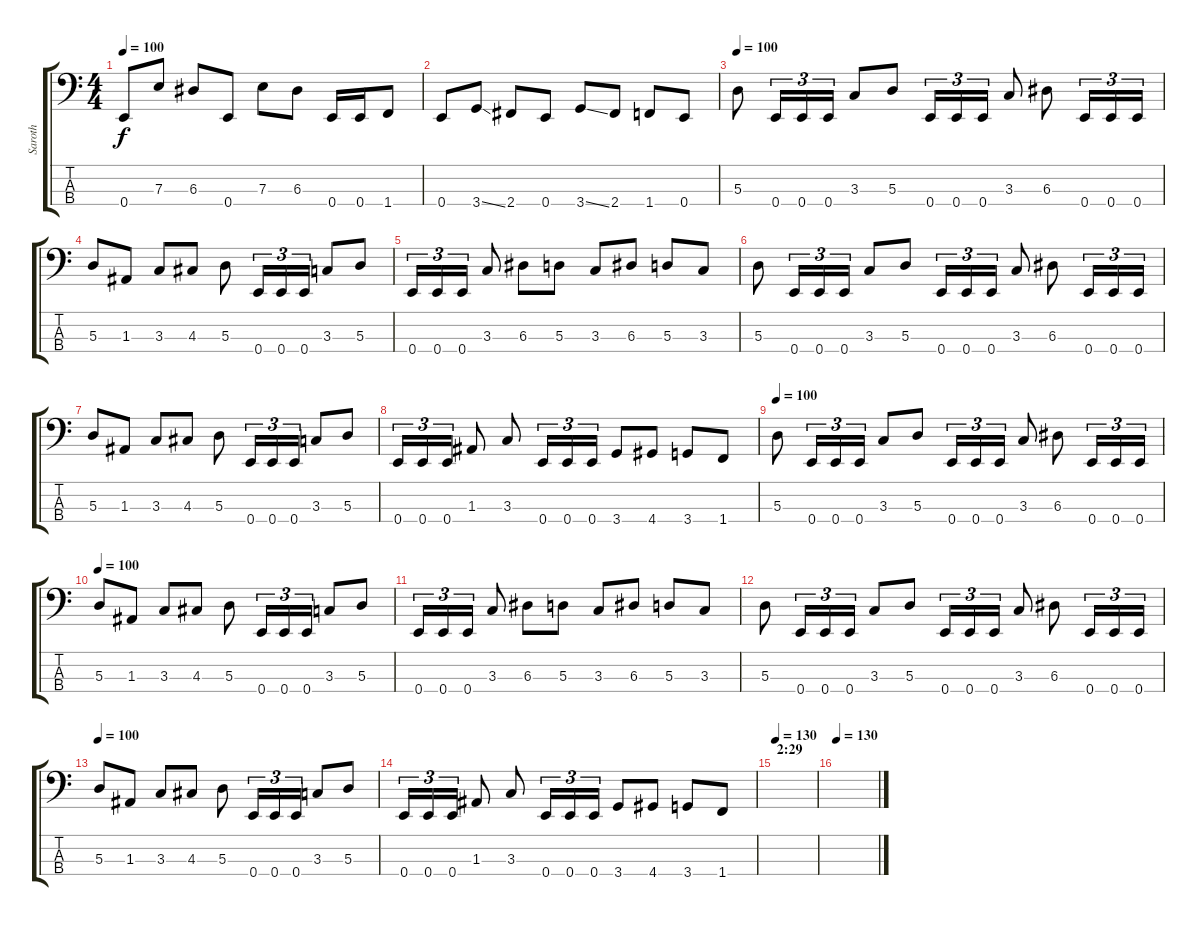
\track ("Saroth" "Saroth") {instrument electricbasspick}
\staff {score tabs}
\tuning (G2 D2 A1 E1) {hide}
\ts (4 4)
\tempo 100
\clef f4
\ks c
0.4.8{dy f} 7.3.8 6.3.8 0.4.8 7.3.8 6.3.8 0.4.16 0.4.16 1.4.8 |
0.4.8 3.4{ss}.8 2.4.8 0.4.8 3.4{ss}.8 2.4.8 1.4.8 0.4.8 |
\tempo 100
5.3.8 0.4.16{tu (3 2)} 0.4.16{tu (3 2)} 0.4.16{tu (3 2)} 3.3.8 5.3.8 0.4.16{tu (3 2)} 0.4.16{tu (3 2)} 0.4.16{tu (3 2)} 3.3.8 6.3.8 0.4.16{tu (3 2)} 0.4.16{tu (3 2)} 0.4.16{tu (3 2)} |
5.3.8 1.3.8 3.3.8 4.3.8 5.3.8 0.4.16{tu (3 2)} 0.4.16{tu (3 2)} 0.4.16{tu (3 2)} 3.3.8 5.3.8 |
0.4.16{tu (3 2)} 0.4.16{tu (3 2)} 0.4.16{tu (3 2)} 3.3.8 6.3.8 5.3.8 3.3.8 6.3.8 5.3.8 3.3.8 |
5.3.8 0.4.16{tu (3 2)} 0.4.16{tu (3 2)} 0.4.16{tu (3 2)} 3.3.8 5.3.8 0.4.16{tu (3 2)} 0.4.16{tu (3 2)} 0.4.16{tu (3 2)} 3.3.8 6.3.8 0.4.16{tu (3 2)} 0.4.16{tu (3 2)} 0.4.16{tu (3 2)} |
5.3.8 1.3.8 3.3.8 4.3.8 5.3.8 0.4.16{tu (3 2)} 0.4.16{tu (3 2)} 0.4.16{tu (3 2)} 3.3.8 5.3.8 |
0.4.16{tu (3 2)} 0.4.16{tu (3 2)} 0.4.16{tu (3 2)} 1.3.8 3.3.8 0.4.16{tu (3 2)} 0.4.16{tu (3 2)} 0.4.16{tu (3 2)} 3.4.8 4.4.8 3.4.8 1.4.8 |
\tempo 100
5.3.8 0.4.16{tu (3 2)} 0.4.16{tu (3 2)} 0.4.16{tu (3 2)} 3.3.8 5.3.8 0.4.16{tu (3 2)} 0.4.16{tu (3 2)} 0.4.16{tu (3 2)} 3.3.8 6.3.8 0.4.16{tu (3 2)} 0.4.16{tu (3 2)} 0.4.16{tu (3 2)} |
\tempo 100
5.3.8 1.3.8 3.3.8 4.3.8 5.3.8 0.4.16{tu (3 2)} 0.4.16{tu (3 2)} 0.4.16{tu (3 2)} 3.3.8 5.3.8 |
0.4.16{tu (3 2)} 0.4.16{tu (3 2)} 0.4.16{tu (3 2)} 3.3.8 6.3.8 5.3.8 3.3.8 6.3.8 5.3.8 3.3.8 |
5.3.8 0.4.16{tu (3 2)} 0.4.16{tu (3 2)} 0.4.16{tu (3 2)} 3.3.8 5.3.8 0.4.16{tu (3 2)} 0.4.16{tu (3 2)} 0.4.16{tu (3 2)} 3.3.8 6.3.8 0.4.16{tu (3 2)} 0.4.16{tu (3 2)} 0.4.16{tu (3 2)} |
\tempo 100
5.3.8 1.3.8 3.3.8 4.3.8 5.3.8 0.4.16{tu (3 2)} 0.4.16{tu (3 2)} 0.4.16{tu (3 2)} 3.3.8 5.3.8 |
0.4.16{tu (3 2)} 0.4.16{tu (3 2)} 0.4.16{tu (3 2)} 1.3.8 3.3.8 0.4.16{tu (3 2)} 0.4.16{tu (3 2)} 0.4.16{tu (3 2)} 3.4.8 4.4.8 3.4.8 1.4.8 |
\section ("" "2:29")
\tempo 130
|
\tempo 130
